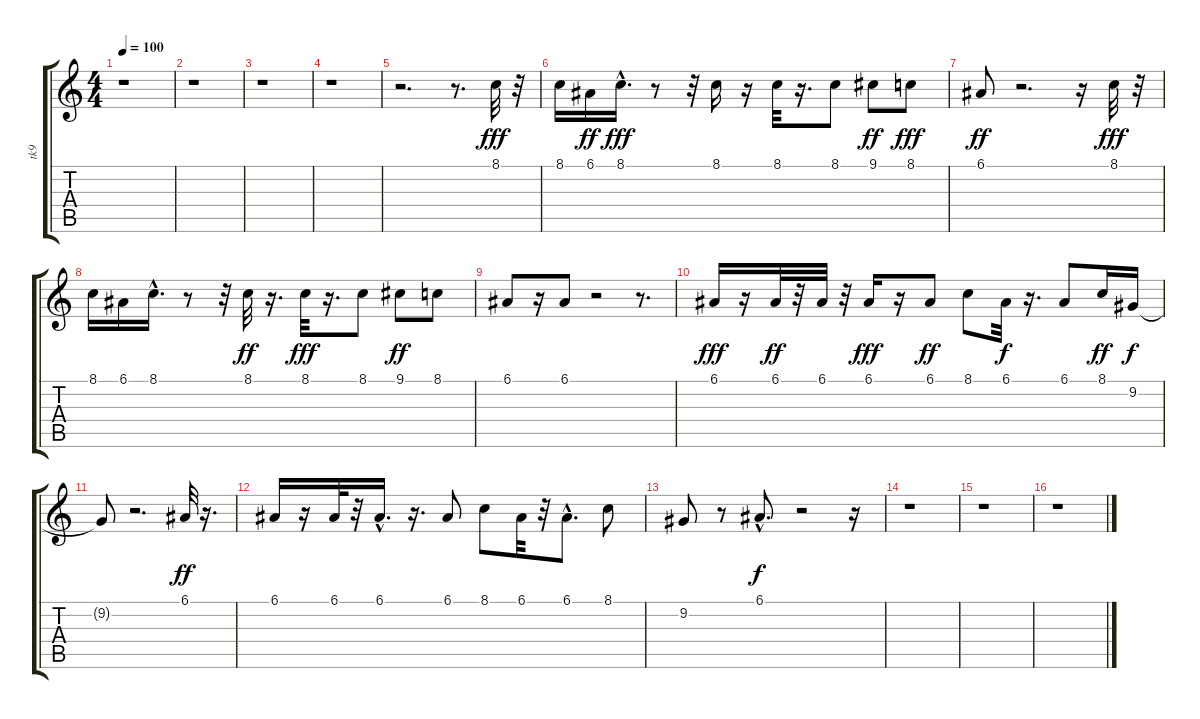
\track ("tk9" "tk9") {instrument harmonica}
\staff {score tabs}
\tuning (E4 B3 G3 D3 A2 E2) {hide}
\ts (4 4)
\tempo 100
\clef g2
\ks c
r.1{dy f} |
r.1 |
r.1 |
r.1 |
r.2{d} r.8{d} 8.1.32{dy fff} r.32 |
8.1.16 6.1.16{dy ff} 8.1{hac}.16{d dy fff} r.8 r.32 8.1.16 r.16 8.1.32 r.16{d} 8.1.8 9.1.8{dy ff} 8.1.8{dy fff} |
6.1.8{dy ff} r.2{d} r.16 8.1.32{dy fff} r.32 |
8.1.16 6.1.16 8.1{hac}.16{d} r.8 r.32 8.1.32{dy ff} r.16{d} 8.1.32{dy fff} r.16{d} 8.1.8 9.1.8{dy ff} 8.1.8 |
6.1.8 r.16 6.1.8 r.2 r.8{d} |
6.1.16{dy fff} r.16 6.1.32{dy ff} r.32 6.1.32 r.32 6.1.16{dy fff} r.16 6.1.8{dy ff} 8.1.8 6.1.32{dy f} r.16{d} 6.1.8 8.1.16{dy ff} 9.2.16{dy f} |
9.2{t}.8 r.2{d} 6.1.32{dy ff} r.16{d} |
6.1.16 r.16 6.1.32 r.32 6.1{hac}.16{d} r.16{d} 6.1.8 8.1.8 6.1.32 r.32 6.1{hac}.8{d} 8.1.8 |
9.2.8 r.8 6.1{hac}.8{d dy f} r.2 r.16 |
r.1 |
r.1 |
r.1
